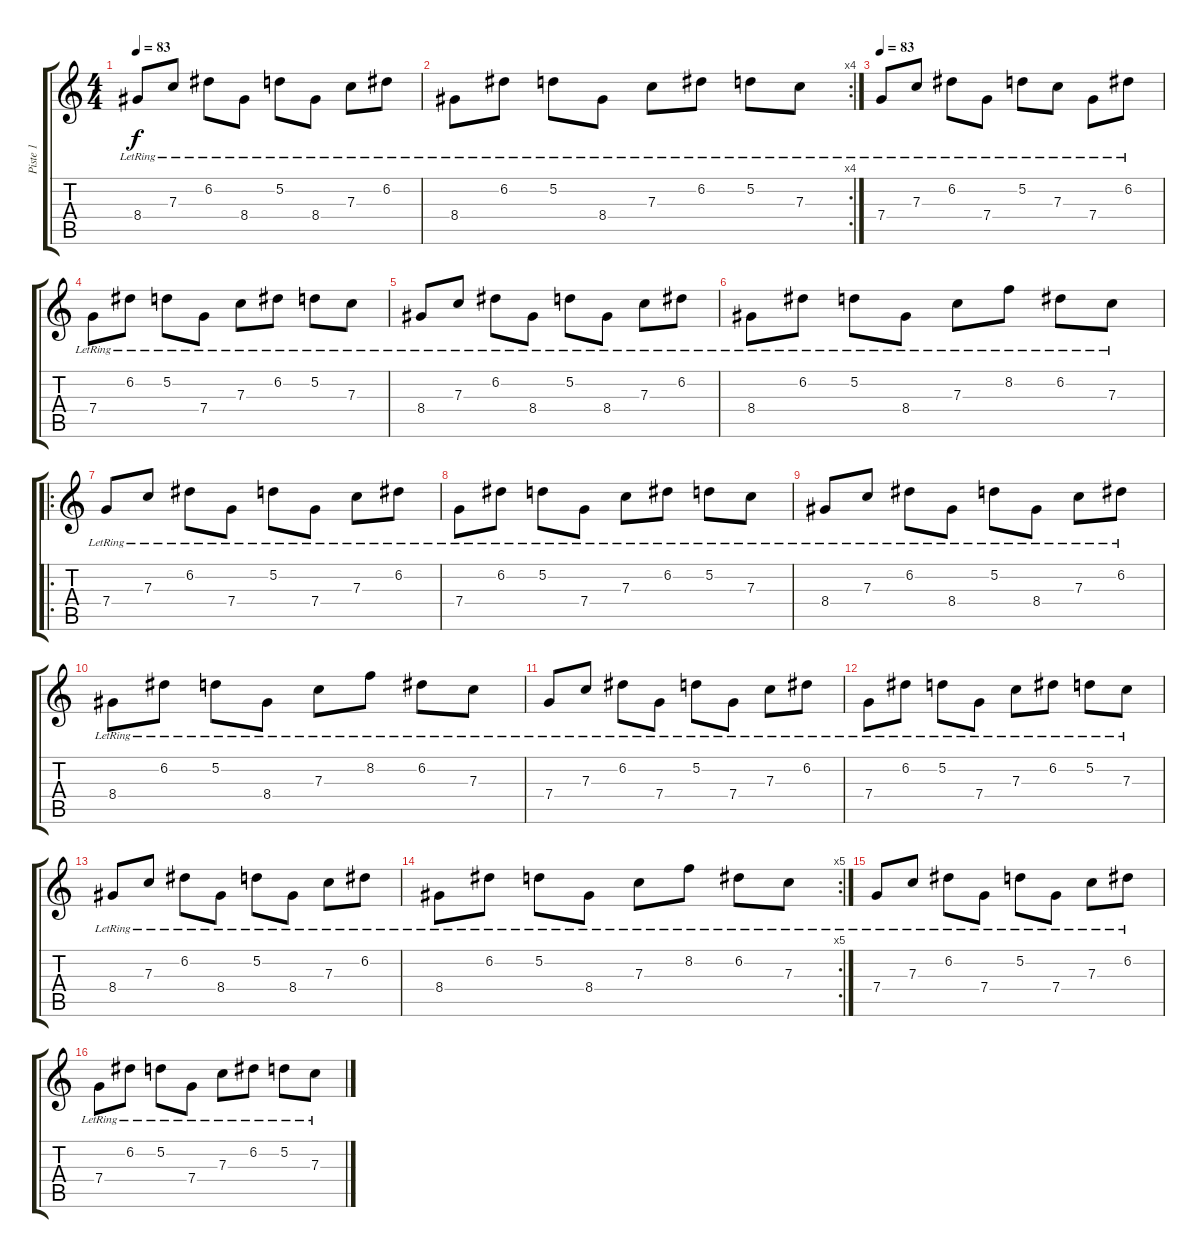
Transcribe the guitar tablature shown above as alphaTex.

\track ("Piste 1" "Piste 1") {instrument distortionguitar}
\staff {score tabs}
\tuning (D4 A3 F3 C3 G2 D2) {hide}
\ts (4 4)
\tempo 83
\clef g2
\ks c
8.4{lr}.8{dy f} 7.3{lr}.8 6.2{lr}.8 8.4{lr}.8 5.2{lr}.8 8.4{lr}.8 7.3{lr}.8 6.2{lr}.8 |
\rc 4
8.4{lr}.8 6.2{lr}.8 5.2{lr}.8 8.4{lr}.8 7.3{lr}.8 6.2{lr}.8 5.2{lr}.8 7.3{lr}.8 |
\tempo 83
7.4{lr}.8{instrument electricguitarclean} 7.3{lr}.8 6.2{lr}.8 7.4{lr}.8 5.2{lr}.8 7.3{lr}.8 7.4{lr}.8 6.2{lr}.8 |
7.4{lr}.8 6.2{lr}.8 5.2{lr}.8 7.4{lr}.8 7.3{lr}.8 6.2{lr}.8 5.2{lr}.8 7.3{lr}.8 |
8.4{lr}.8 7.3{lr}.8 6.2{lr}.8 8.4{lr}.8 5.2{lr}.8 8.4{lr}.8 7.3{lr}.8 6.2{lr}.8 |
8.4{lr}.8 6.2{lr}.8 5.2{lr}.8 8.4{lr}.8 7.3{lr}.8 8.2{lr}.8 6.2{lr}.8 7.3{lr}.8 |
\ro
7.4{lr}.8{instrument distortionguitar} 7.3{lr}.8 6.2{lr}.8 7.4{lr}.8 5.2{lr}.8 7.4{lr}.8 7.3{lr}.8 6.2{lr}.8 |
7.4{lr}.8 6.2{lr}.8 5.2{lr}.8 7.4{lr}.8 7.3{lr}.8 6.2{lr}.8 5.2{lr}.8 7.3{lr}.8 |
8.4{lr}.8 7.3{lr}.8 6.2{lr}.8 8.4{lr}.8 5.2{lr}.8 8.4{lr}.8 7.3{lr}.8 6.2{lr}.8 |
8.4{lr}.8 6.2{lr}.8 5.2{lr}.8 8.4{lr}.8 7.3{lr}.8 8.2{lr}.8 6.2{lr}.8 7.3{lr}.8 |
7.4{lr}.8{instrument distortionguitar} 7.3{lr}.8 6.2{lr}.8 7.4{lr}.8 5.2{lr}.8 7.4{lr}.8 7.3{lr}.8 6.2{lr}.8 |
7.4{lr}.8 6.2{lr}.8 5.2{lr}.8 7.4{lr}.8 7.3{lr}.8 6.2{lr}.8 5.2{lr}.8 7.3{lr}.8 |
8.4{lr}.8 7.3{lr}.8 6.2{lr}.8 8.4{lr}.8 5.2{lr}.8 8.4{lr}.8 7.3{lr}.8 6.2{lr}.8 |
\rc 5
8.4{lr}.8 6.2{lr}.8 5.2{lr}.8 8.4{lr}.8 7.3{lr}.8 8.2{lr}.8 6.2{lr}.8 7.3{lr}.8 |
7.4{lr}.8{instrument distortionguitar} 7.3{lr}.8 6.2{lr}.8 7.4{lr}.8 5.2{lr}.8 7.4{lr}.8 7.3{lr}.8 6.2{lr}.8 |
7.4{lr}.8 6.2{lr}.8 5.2{lr}.8 7.4{lr}.8 7.3{lr}.8 6.2{lr}.8 5.2{lr}.8 7.3{lr}.8
